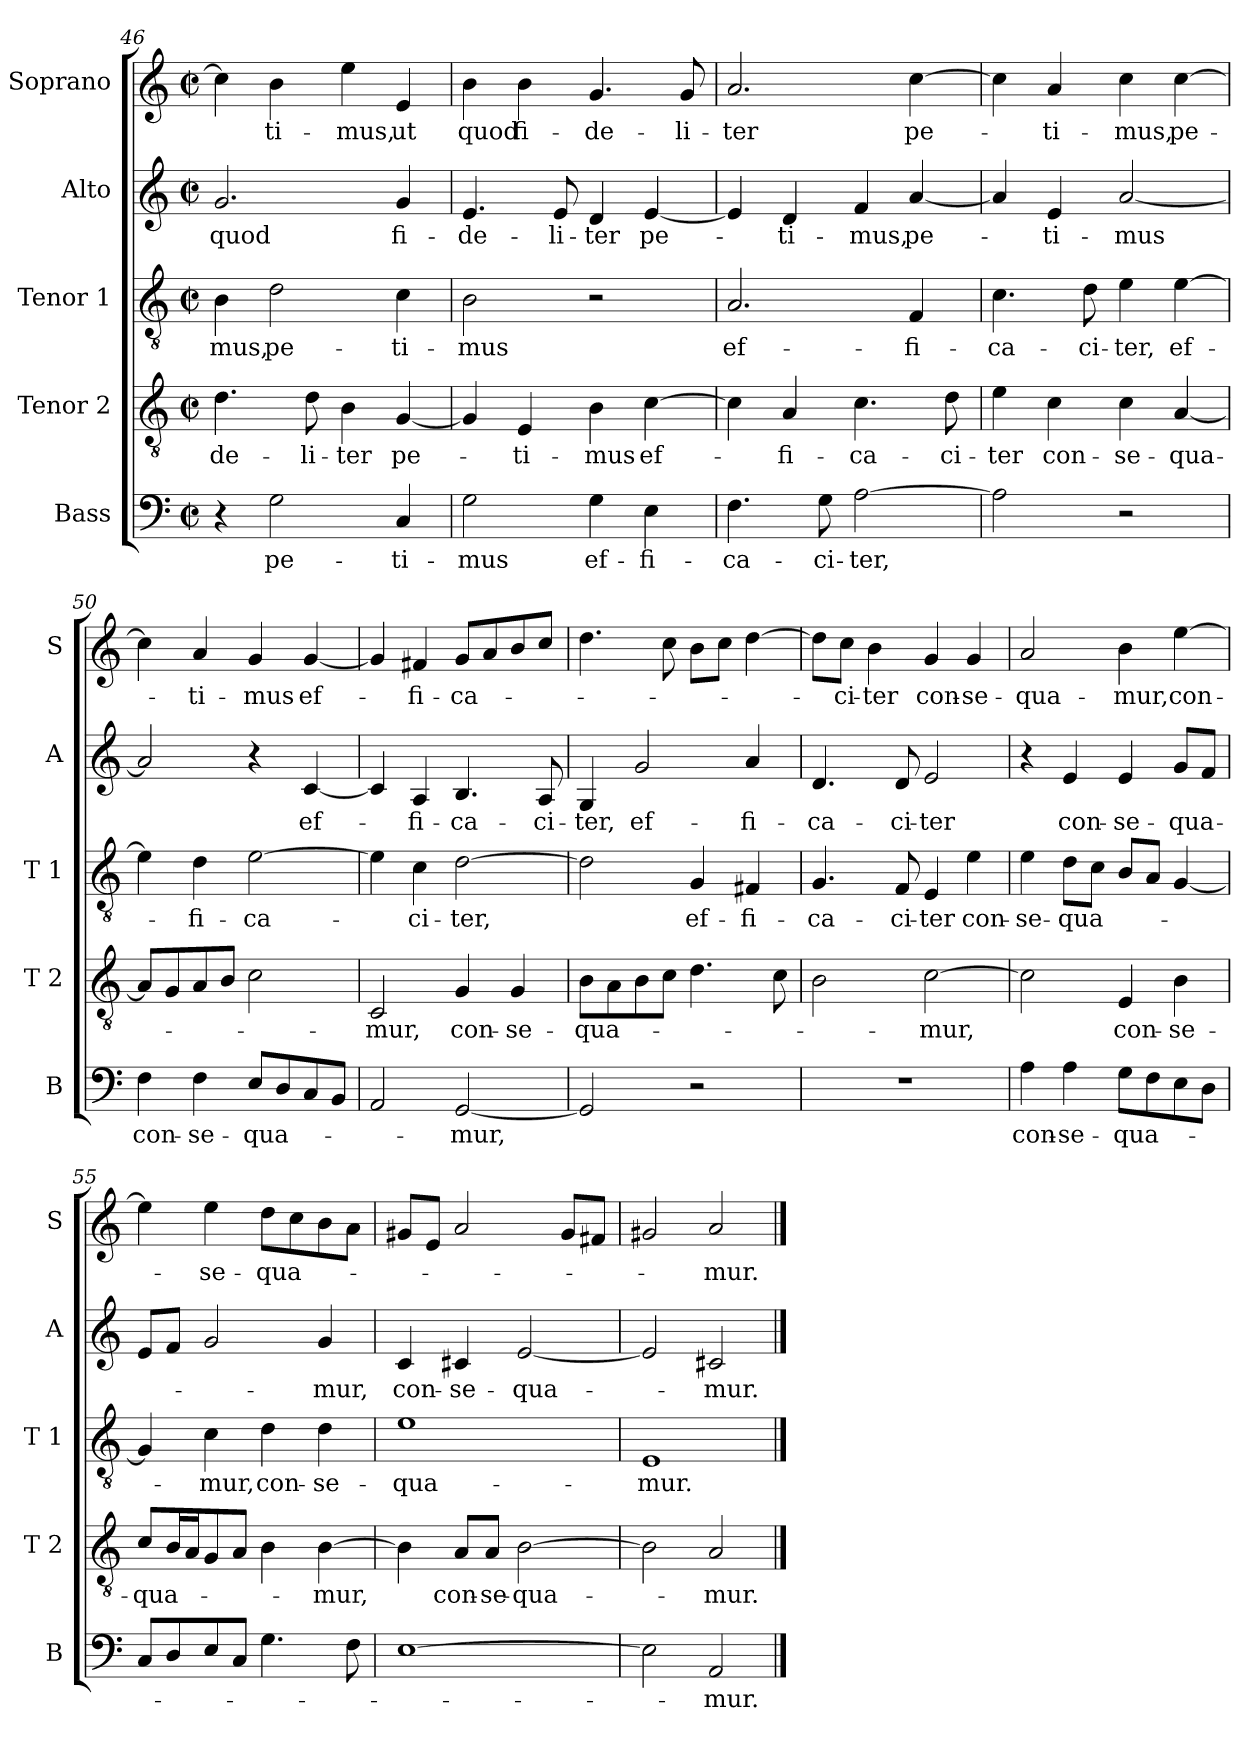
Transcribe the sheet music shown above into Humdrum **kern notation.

**kern	**text	**kern	**text	**kern	**text	**kern	**text	**kern	**text
*part5	*part5	*part4	*part4	*part3	*part3	*part2	*part2	*part1	*part1
*staff5	*staff5	*staff4	*staff4	*staff3	*staff3	*staff2	*staff2	*staff1	*staff1
*I"Bass	*	*I"Tenor 2	*	*I"Tenor 1	*	*I"Alto	*	*I"Soprano	*
*I'B	*	*I'T 2	*	*I'T 1	*	*I'A	*	*I'S	*
*clefF4	*	*clefGv2	*	*clefGv2	*	*clefG2	*	*clefG2	*
*k[]	*	*k[]	*	*k[]	*	*k[]	*	*k[]	*
*C:	*	*C:	*	*C:	*	*C:	*	*C:	*
*M2/2	*	*M2/2	*	*M2/2	*	*M2/2	*	*M2/2	*
*met(c|)	*	*met(c|)	*	*met(c|)	*	*met(c|)	*	*met(c|)	*
=46	=46	=46	=46	=46	=46	=46	=46	=46	=46
4r	.	4.d\	-de-	4B\	-mus,	2.g/	quod	4cc\]	.
2G\	pe-	.	.	2d\	pe-	.	.	4b\	-ti-
.	.	8d\	-li-	.	.	.	.	.	.
.	.	4B\	-ter	.	.	.	.	4ee\	-mus,
4C/	-ti-	[4G/	pe-	4c\	-ti-	4g/	fi-	4e/	ut
=47	=47	=47	=47	=47	=47	=47	=47	=47	=47
2G\	-mus	4G/]	.	2B\	-mus	4.e/	-de-	4b\	quod
.	.	4E/	-ti-	.	.	.	.	4b\	fi-
.	.	.	.	.	.	8e/	-li-	.	.
4G\	ef-	4B\	-mus	2r	.	4d/	-ter	4.g/	-de-
4E\	-fi-	[4c\	ef-	.	.	[4e/	pe-	.	.
.	.	.	.	.	.	.	.	8g/	-li-
=48	=48	=48	=48	=48	=48	=48	=48	=48	=48
4.F\	-ca-	4c\]	.	2.A/	ef-	4e/]	.	2.a/	-ter
.	.	4A/	-fi-	.	.	4d/	-ti-	.	.
8G\	-ci-	.	.	.	.	.	.	.	.
[2A\	-ter,	4.c\	-ca-	.	.	4f/	-mus,	.	.
.	.	.	.	4F/	-fi-	[4a/	pe-	[4cc\	pe-
.	.	8d\	-ci-	.	.	.	.	.	.
=49	=49	=49	=49	=49	=49	=49	=49	=49	=49
2A\]	.	4e\	-ter	4.c\	-ca-	4a/]	.	4cc\]	.
.	.	4c\	con-	.	.	4e/	-ti-	4a/	-ti-
.	.	.	.	8d\	-ci-	.	.	.	.
2r	.	4c\	-se-	4e\	-ter,	[2a/	-mus	4cc\	-mus,
.	.	[4A/	-qua-	[4e\	ef-	.	.	[4cc\	pe-
!!LO:PB:g=z
=50	=50	=50	=50	=50	=50	=50	=50	=50	=50
4F\	con-	8A/L]	.	4e\]	.	2a/]	.	4cc\]	.
.	.	8G/	.	.	.	.	.	.	.
4F\	-se-	8A/	.	4d\	-fi-	.	.	4a/	-ti-
.	.	8B/J	.	.	.	.	.	.	.
8E/L	-qua-	2c\	.	[2e\	-ca-	4r	.	4g/	-mus
8D/	.	.	.	.	.	.	.	.	.
8C/	.	.	.	.	.	[4c/	ef-	[4g/	ef-
8BB/J	.	.	.	.	.	.	.	.	.
=51	=51	=51	=51	=51	=51	=51	=51	=51	=51
2AA/	.	2C/	-mur,	4e\]	.	4c/]	.	4g/]	.
.	.	.	.	4c\	-ci-	4A/	-fi-	4f#X/	-fi-
[2GG/	-mur,	4G/	con-	[2d\	-ter,	4.B/	-ca-	8g/L	-ca-
.	.	.	.	.	.	.	.	8a/	.
.	.	4G/	-se-	.	.	.	.	8b/	.
.	.	.	.	.	.	8A/	-ci-	8cc/J	.
=52	=52	=52	=52	=52	=52	=52	=52	=52	=52
2GG/]	.	8B\L	-qua-	2d\]	.	4G/	-ter,	4.dd\	.
.	.	8A\	.	.	.	.	.	.	.
.	.	8B\	.	.	.	2g/	ef-	.	.
.	.	8c\J	.	.	.	.	.	8cc\	.
2r	.	4.d\	.	4G/	ef-	.	.	8b\L	.
.	.	.	.	.	.	.	.	8cc\J	.
.	.	.	.	4F#X/	-fi-	4a/	-fi-	[4dd\	.
.	.	8c\	.	.	.	.	.	.	.
=53	=53	=53	=53	=53	=53	=53	=53	=53	=53
1r	.	2B\	.	4.G/	-ca-	4.d/	-ca-	8dd\L]	.
.	.	.	.	.	.	.	.	8cc\J	-ci-
.	.	.	.	.	.	.	.	4b\	-ter
.	.	.	.	8F/	-ci-	8d/	-ci-	.	.
.	.	[2c\	-mur,	4E/	-ter	2e/	-ter	4g/	con-
.	.	.	.	4e\	con-	.	.	4g/	-se-
!!LO:LB:g=z
=54	=54	=54	=54	=54	=54	=54	=54	=54	=54
4A\	con-	2c\]	.	4e\	-se-	4r	.	2a/	-qua-
4A\	-se-	.	.	8d\L	-qua-	4e/	con-	.	.
.	.	.	.	8c\J	.	.	.	.	.
8G\L	-qua-	4E/	con-	8B/L	.	4e/	-se-	4b\	-mur,
8F\	.	.	.	8A/J	.	.	.	.	.
8E\	.	4B\	-se-	[4G/	.	8g/L	-qua-	[4ee\	con-
8D\J	.	.	.	.	.	8f/J	.	.	.
=55	=55	=55	=55	=55	=55	=55	=55	=55	=55
8C/L	.	8c/L	-qua-	4G/]	.	8e/L	.	4ee\]	.
8D/	.	16B/L	.	.	.	8f/J	.	.	.
.	.	16A/J	.	.	.	.	.	.	.
8E/	.	8G/	.	4c\	-mur,	2g/	.	4ee\	-se-
8C/J	.	8A/J	.	.	.	.	.	.	.
4.G\	.	4B\	.	4d\	con-	.	.	8dd\L	-qua-
.	.	.	.	.	.	.	.	8cc\	.
.	.	[4B\	-mur,	4d\	-se-	4g/	-mur,	8b\	.
8F\	.	.	.	.	.	.	.	8a\J	.
=56	=56	=56	=56	=56	=56	=56	=56	=56	=56
[1E	.	4B\]	.	1e	-qua-	4c/	con-	8g#X/L	.
.	.	.	.	.	.	.	.	8e/J	.
.	.	8A/L	con-	.	.	4c#X/	-se-	2a/	.
.	.	8A/J	-se-	.	.	.	.	.	.
.	.	[2B\	-qua-	.	.	[2e/	-qua-	.	.
.	.	.	.	.	.	.	.	8g#/L	.
.	.	.	.	.	.	.	.	8f#X/J	.
=57	=57	=57	=57	=57	=57	=57	=57	=57	=57
2E\]	.	2B\]	.	1E	-mur.	2e/]	.	2g#X/	.
2AA/	-mur.	2A/	-mur.	.	.	2c#X/	-mur.	2a/	-mur.
==	==	==	==	==	==	==	==	==	==
*-	*-	*-	*-	*-	*-	*-	*-	*-	*-
